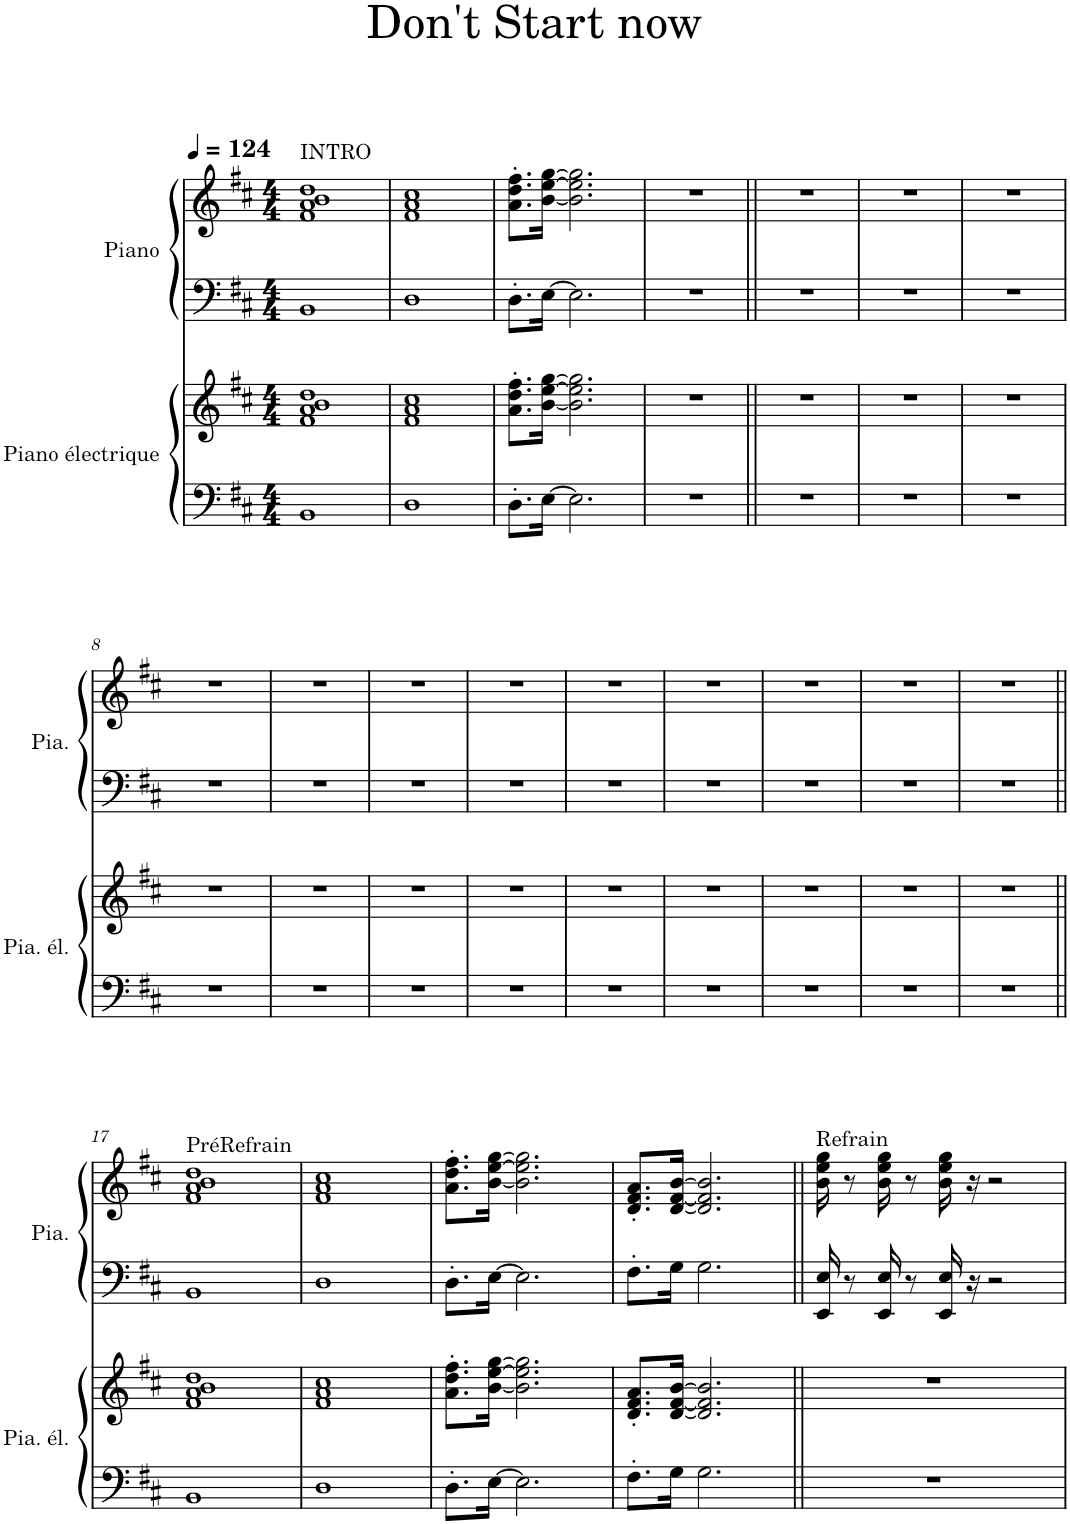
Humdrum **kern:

**kern	**kern	**kern	**kern
*part2	*part2	*part1	*part1
*staff4	*staff3	*staff2	*staff1
*I"Piano électrique	*	*I"Piano	*
*I'Pia. él.	*	*I'Pia.	*
*clefF4	*clefG2	*clefF4	*clefG2
*k[f#c#]	*k[f#c#]	*k[f#c#]	*k[f#c#]
*M4/4	*M4/4	*M4/4	*M4/4
*MM124	*MM124	*MM124	*MM124
=1	=1	=1	=1
!	!	!	!LO:TX:a:t=INTRO
1BB	1f# 1a 1b 1dd	1BB	1f# 1a 1b 1dd
=2	=2	=2	=2
1D	1f# 1a 1cc#	1D	1f# 1a 1cc#
=3	=3	=3	=3
8.D'\L	8.a\' 8.dd\' 8.ff#\'L	8.D'\L	8.a\' 8.dd\' 8.ff#\'L
[16E\Jk	[16b\ [16ee\ [16gg\Jk	[16E\Jk	[16b\ [16ee\ [16gg\Jk
2.E\]	2.b\] 2.ee\] 2.gg\]	2.E\]	2.b\] 2.ee\] 2.gg\]
=4	=4	=4	=4
1r	1r	1r	1r
=5||	=5||	=5||	=5||
1r	1r	1r	1r
=6	=6	=6	=6
1r	1r	1r	1r
=7	=7	=7	=7
1r	1r	1r	1r
!!LO:LB:g=z
=8	=8	=8	=8
1r	1r	1r	1r
=9	=9	=9	=9
1r	1r	1r	1r
=10	=10	=10	=10
1r	1r	1r	1r
=11	=11	=11	=11
1r	1r	1r	1r
=12	=12	=12	=12
1r	1r	1r	1r
=13	=13	=13	=13
1r	1r	1r	1r
=14	=14	=14	=14
1r	1r	1r	1r
=15	=15	=15	=15
1r	1r	1r	1r
=16	=16	=16	=16
1r	1r	1r	1r
!!LO:LB:g=z
=17||	=17||	=17||	=17||
!	!	!	!LO:TX:a:t=PréRefrain
1BB	1f# 1a 1b 1dd	1BB	1f# 1a 1b 1dd
=18	=18	=18	=18
1D	1f# 1a 1cc#	1D	1f# 1a 1cc#
=19	=19	=19	=19
8.D'\L	8.a\' 8.dd\' 8.ff#\'L	8.D'\L	8.a\' 8.dd\' 8.ff#\'L
[16E\Jk	[16b\ [16ee\ [16gg\Jk	[16E\Jk	[16b\ [16ee\ [16gg\Jk
2.E\]	2.b\] 2.ee\] 2.gg\]	2.E\]	2.b\] 2.ee\] 2.gg\]
=20	=20	=20	=20
8.F#'\L	8.d/' 8.f#/' 8.a/'L	8.F#'\L	8.d/' 8.f#/' 8.a/'L
16G\Jk	[16d/ [16f#/ [16b/Jk	16G\Jk	[16d/ [16f#/ [16b/Jk
2.G\	2.d/] 2.f#/] 2.b/]	2.G\	2.d/] 2.f#/] 2.b/]
=21||	=21||	=21||	=21||
!	!	!	!LO:TX:a:t=Refrain
1r	1r	16EE/ 16E/	16b\ 16ee\ 16gg\
.	.	8r	8r
.	.	16EE/ 16E/	16b\ 16ee\ 16gg\
.	.	8r	8r
.	.	16EE/ 16E/	16b\ 16ee\ 16gg\
.	.	16r	16r
.	.	2r	2r
=	=	=	=
*-	*-	*-	*-
